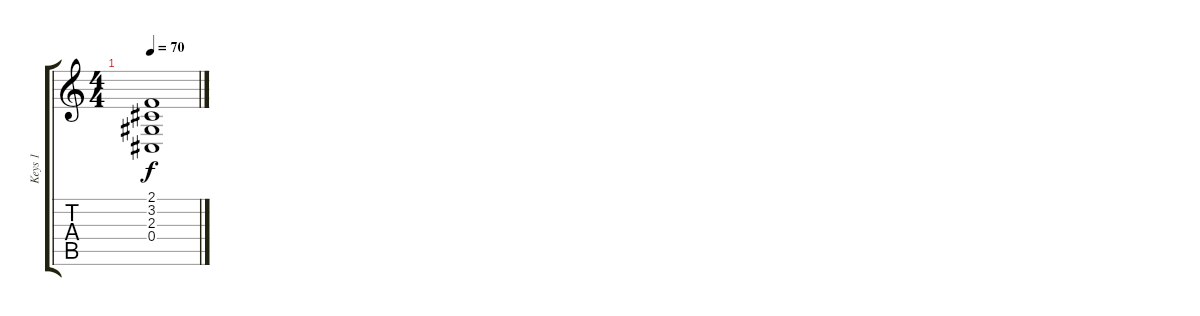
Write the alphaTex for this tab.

\track ("Keys 1" "Keys 1") {instrument stringensemble1}
\staff {score tabs}
\tuning (Eb4 Bb3 Gb3 Db3 Ab2 Eb2) {hide}
\ts (4 4)
\tempo 70
\clef g2
\ks c
(2.1{t} 3.2{t} 2.3{t} 0.4{t}).1{dy f}
